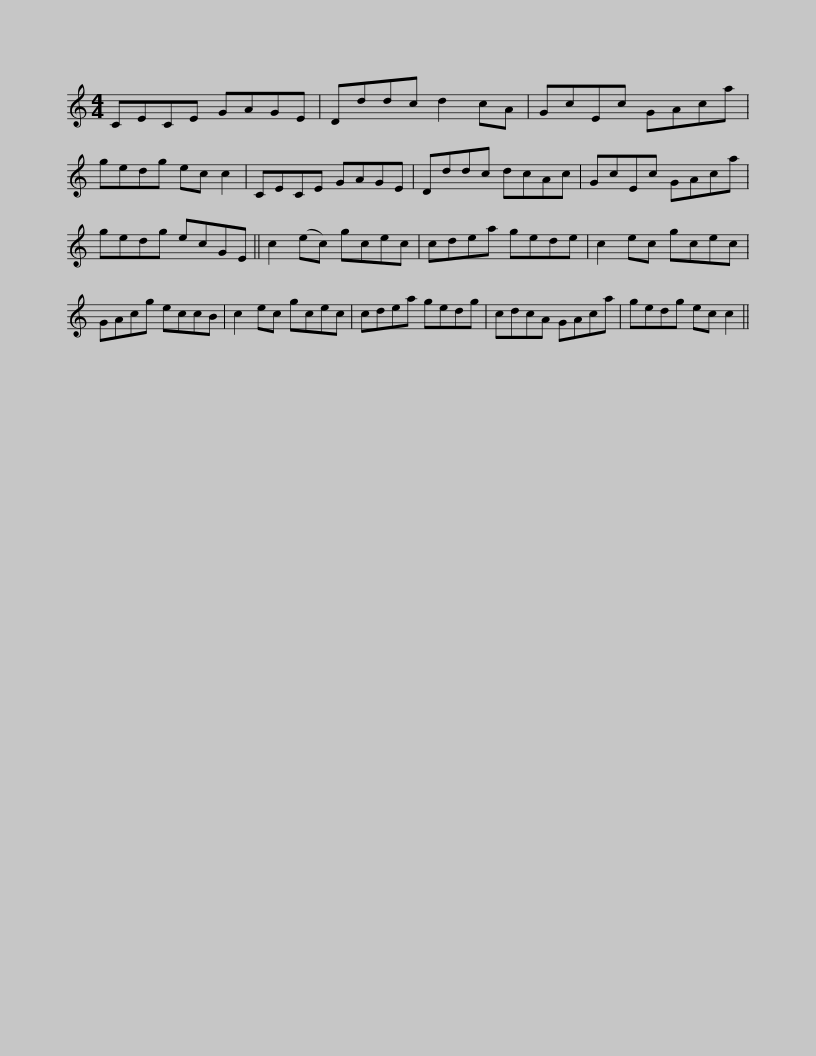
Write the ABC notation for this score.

X:1
L:1/8
M:4/4
I:linebreak $
K:C
V:1 treble
V:1
 CECE GAGE | Dddc d2 cA | GcEc GAca | gedg ec c2 | CECE GAGE | %5
 Dddc dcAc |$ GcEc GAca | gedg ecGE || c2 (ec) gcec | cdea gede | %10
 c2 ec gcec | GAcg eccB |$ c2 ec gcec | cdea gedg | cdcA GAca | %15
 gedg ec c2 || %16
